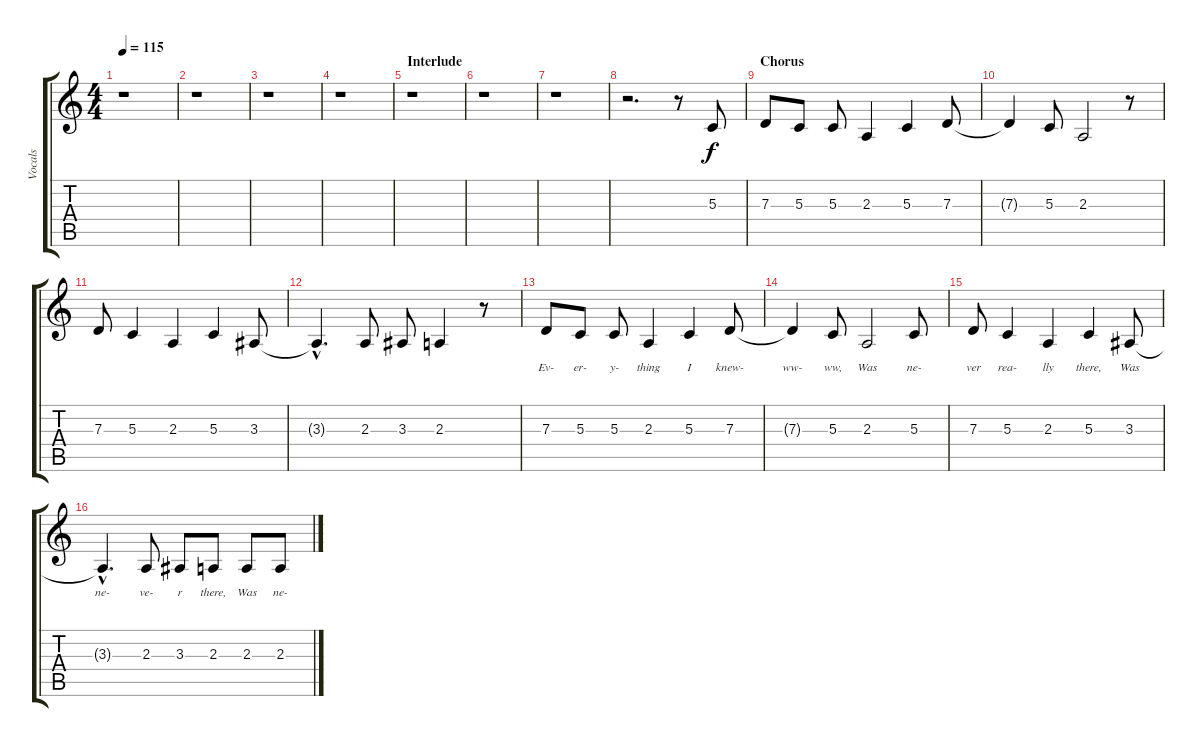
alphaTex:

\track ("Vocals" "Vocals") {instrument lead8bassandlead}
\staff {score tabs}
\tuning (E4 B3 G3 D3 A2 D2) {hide}
\ts (4 4)
\tempo 115
\clef g2
\ks c
r.1{dy f} |
r.1 |
r.1 |
r.1 |
\section ("" "Interlude")
r.1 |
r.1 |
r.1 |
r.2{d} r.8 5.3.8 |
\section ("" "Chorus")
7.3.8 5.3.8 5.3.8 2.3.4 5.3.4 7.3.8 |
7.3{t}.4 5.3.8 2.3.2 r.8 |
7.3.8 5.3.4 2.3.4 5.3.4 3.3.8 |
3.3{hac t}.4{d} 2.3.8 3.3.8 2.3.4 r.8 |
7.3.8{lyrics (0 "") lyrics (1 "Ev-") lyrics (2 "") lyrics (3 "") lyrics (4 "")} 5.3.8{lyrics (0 "") lyrics (1 "er-") lyrics (2 "") lyrics (3 "") lyrics (4 "")} 5.3.8{lyrics (0 "") lyrics (1 "y-") lyrics (2 "") lyrics (3 "") lyrics (4 "")} 2.3.4{lyrics (0 "") lyrics (1 "thing") lyrics (2 "") lyrics (3 "") lyrics (4 "")} 5.3.4{lyrics (0 "") lyrics (1 "I") lyrics (2 "") lyrics (3 "") lyrics (4 "")} 7.3.8{lyrics (0 "") lyrics (1 "knew-") lyrics (2 "") lyrics (3 "") lyrics (4 "")} |
7.3{t}.4{lyrics (0 "") lyrics (1 "ww-") lyrics (2 "") lyrics (3 "") lyrics (4 "")} 5.3.8{lyrics (0 "") lyrics (1 "ww,") lyrics (2 "") lyrics (3 "") lyrics (4 "")} 2.3.2{lyrics (0 "") lyrics (1 "Was") lyrics (2 "") lyrics (3 "") lyrics (4 "")} 5.3.8{lyrics (0 "") lyrics (1 "ne-") lyrics (2 "") lyrics (3 "") lyrics (4 "")} |
7.3.8{lyrics (0 "") lyrics (1 "ver") lyrics (2 "") lyrics (3 "") lyrics (4 "")} 5.3.4{lyrics (0 "") lyrics (1 "rea-") lyrics (2 "") lyrics (3 "") lyrics (4 "")} 2.3.4{lyrics (0 "") lyrics (1 "lly") lyrics (2 "") lyrics (3 "") lyrics (4 "")} 5.3.4{lyrics (0 "") lyrics (1 "there,") lyrics (2 "") lyrics (3 "") lyrics (4 "")} 3.3.8{lyrics (0 "") lyrics (1 "Was") lyrics (2 "") lyrics (3 "") lyrics (4 "")} |
3.3{hac t}.4{d lyrics (0 "") lyrics (1 "ne-") lyrics (2 "") lyrics (3 "") lyrics (4 "")} 2.3.8{lyrics (0 "") lyrics (1 "ve-") lyrics (2 "") lyrics (3 "") lyrics (4 "")} 3.3.8{lyrics (0 "") lyrics (1 "r") lyrics (2 "") lyrics (3 "") lyrics (4 "")} 2.3.8{lyrics (0 "") lyrics (1 "there,") lyrics (2 "") lyrics (3 "") lyrics (4 "")} 2.3.8{lyrics (0 "") lyrics (1 "Was") lyrics (2 "") lyrics (3 "") lyrics (4 "")} 2.3.8{lyrics (0 "") lyrics (1 "ne-") lyrics (2 "") lyrics (3 "") lyrics (4 "")}
